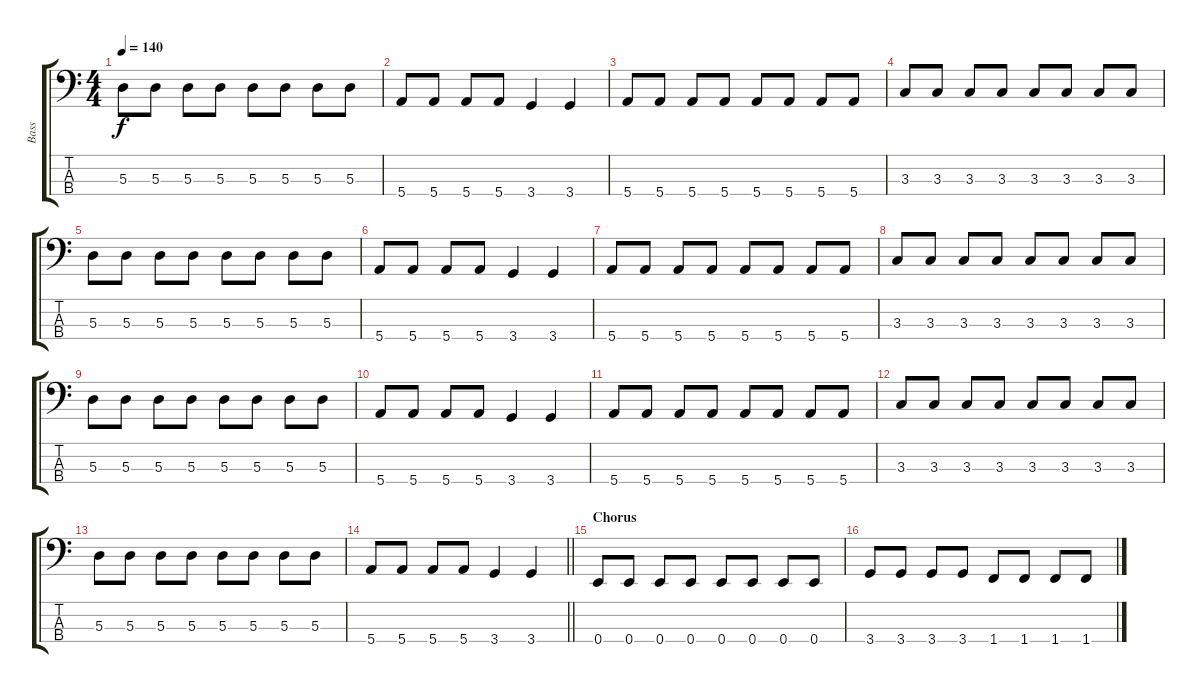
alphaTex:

\track ("Bass" "Bass") {instrument electricbasspick}
\staff {score tabs}
\tuning (G2 D2 A1 E1) {hide}
\ts (4 4)
\tempo 140
\clef f4
\ks c
5.3.8{dy f} 5.3.8 5.3.8 5.3.8 5.3.8 5.3.8 5.3.8 5.3.8 |
5.4.8 5.4.8 5.4.8 5.4.8 3.4.4 3.4.4 |
5.4.8 5.4.8 5.4.8 5.4.8 5.4.8 5.4.8 5.4.8 5.4.8 |
3.3.8 3.3.8 3.3.8 3.3.8 3.3.8 3.3.8 3.3.8 3.3.8 |
5.3.8 5.3.8 5.3.8 5.3.8 5.3.8 5.3.8 5.3.8 5.3.8 |
5.4.8 5.4.8 5.4.8 5.4.8 3.4.4 3.4.4 |
5.4.8 5.4.8 5.4.8 5.4.8 5.4.8 5.4.8 5.4.8 5.4.8 |
3.3.8 3.3.8 3.3.8 3.3.8 3.3.8 3.3.8 3.3.8 3.3.8 |
5.3.8 5.3.8 5.3.8 5.3.8 5.3.8 5.3.8 5.3.8 5.3.8 |
5.4.8 5.4.8 5.4.8 5.4.8 3.4.4 3.4.4 |
5.4.8 5.4.8 5.4.8 5.4.8 5.4.8 5.4.8 5.4.8 5.4.8 |
3.3.8 3.3.8 3.3.8 3.3.8 3.3.8 3.3.8 3.3.8 3.3.8 |
5.3.8 5.3.8 5.3.8 5.3.8 5.3.8 5.3.8 5.3.8 5.3.8 |
\barLineRight lightlight
5.4.8 5.4.8 5.4.8 5.4.8 3.4.4 3.4.4 |
\section ("" "Chorus")
0.4.8 0.4.8 0.4.8 0.4.8 0.4.8 0.4.8 0.4.8 0.4.8 |
3.4.8 3.4.8 3.4.8 3.4.8 1.4.8 1.4.8 1.4.8 1.4.8
